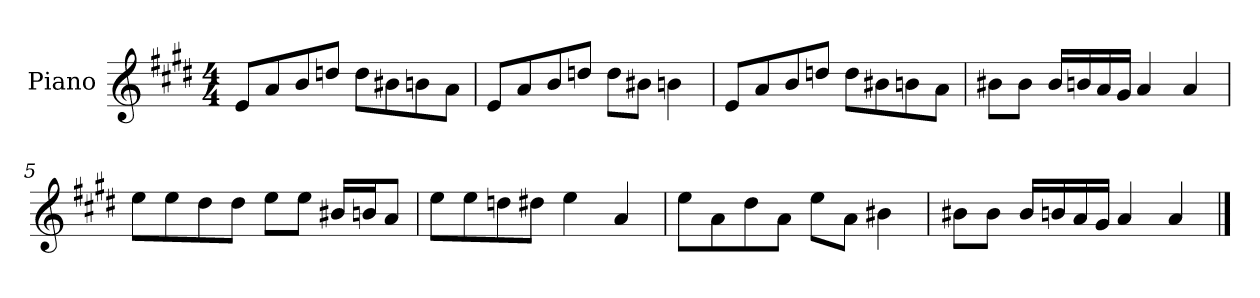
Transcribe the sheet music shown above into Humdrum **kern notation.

**kern
*part1
*staff1
*I"Piano
*I'P-no
*clefG2
*k[f#c#g#d#]
*M4/4
*MM90
=1
8e/L
8a/
8b/
8ddn/J
8dd\L
8b#X\
8bn\
8a\J
=2
8e/L
8a/
8b/
8ddn/J
8dd\L
8b#X\J
4bn\
=3
8e/L
8a/
8b/
8ddn/J
8dd\L
8b#X\
8bn\
8a\J
=4
8b#X\L
8b#\J
16b#/LL
16bn/
16a/
16g#/JJ
4a/
4a/
!!LO:LB:g=z
=5
8ee\L
8ee\
8dd#\
8dd#\J
8ee\L
8ee\J
16b#X/LL
16bn/J
8a/J
=6
8ee\L
8ee\
8ddn\
8dd#X\J
4ee\
4a/
=7
8ee\L
8a\
8dd#\
8a\J
8ee\L
8a\J
4b#X\
=8
8b#X\L
8b#\J
16b#/LL
16bn/
16a/
16g#/JJ
4a/
4a/
==
*-
